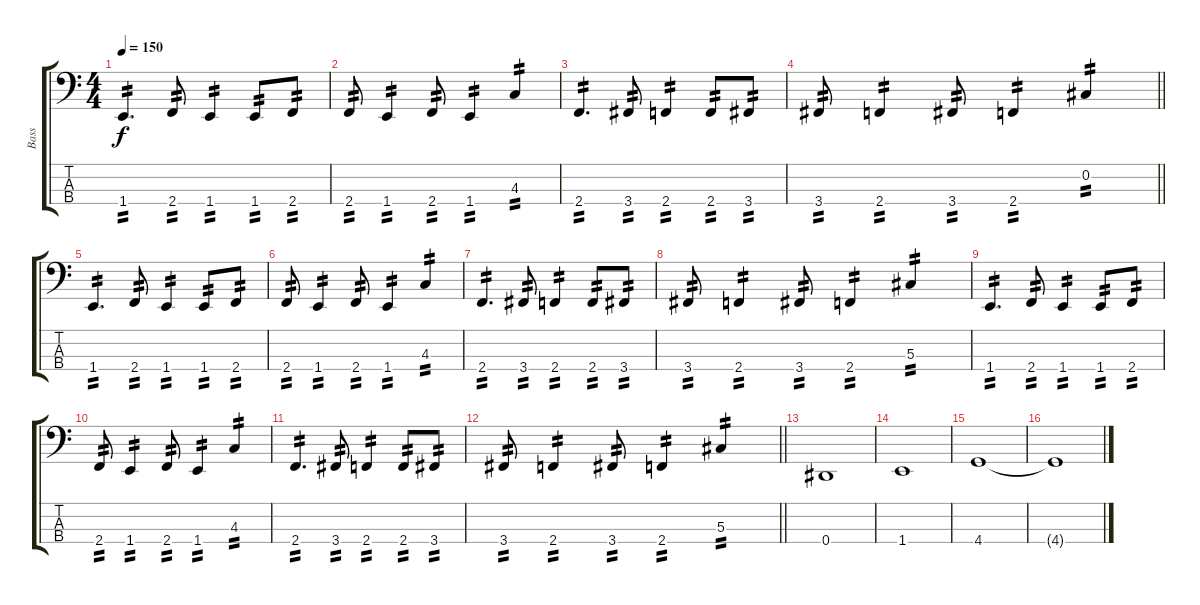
\track ("Bass" "Bass") {instrument electricbasspick}
\staff {score tabs}
\tuning (Gb2 Db2 Ab1 Eb1) {hide}
\ts (4 4)
\tempo 150
\tempo 148
\tempo 150
\clef f4
\ks c
1.4.4{d tp 2 dy f instrument electricbasspick} 2.4.8{tp 2} 1.4.4{tp 2} 1.4.8{tp 2} 2.4.8{tp 2} |
2.4.8{tp 2} 1.4.4{tp 2} 2.4.8{tp 2} 1.4.4{tp 2} 4.3.4{tp 2} |
2.4.4{d tp 2} 3.4.8{tp 2} 2.4.4{tp 2} 2.4.8{tp 2} 3.4.8{tp 2} |
\barLineRight lightlight
3.4.8{tp 2} 2.4.4{tp 2} 3.4.8{tp 2} 2.4.4{tp 2} 0.2.4{tp 2} |
\section ("" "")
1.4.4{d tp 2} 2.4.8{tp 2} 1.4.4{tp 2} 1.4.8{tp 2} 2.4.8{tp 2} |
2.4.8{tp 2} 1.4.4{tp 2} 2.4.8{tp 2} 1.4.4{tp 2} 4.3.4{tp 2} |
2.4.4{d tp 2} 3.4.8{tp 2} 2.4.4{tp 2} 2.4.8{tp 2} 3.4.8{tp 2} |
3.4.8{tp 2} 2.4.4{tp 2} 3.4.8{tp 2} 2.4.4{tp 2} 5.3.4{tp 2} |
1.4.4{d tp 2} 2.4.8{tp 2} 1.4.4{tp 2} 1.4.8{tp 2} 2.4.8{tp 2} |
2.4.8{tp 2} 1.4.4{tp 2} 2.4.8{tp 2} 1.4.4{tp 2} 4.3.4{tp 2} |
2.4.4{d tp 2} 3.4.8{tp 2} 2.4.4{tp 2} 2.4.8{tp 2} 3.4.8{tp 2} |
\barLineRight lightlight
3.4.8{tp 2} 2.4.4{tp 2} 3.4.8{tp 2} 2.4.4{tp 2} 5.3.4{tp 2} |
0.4.1 |
1.4.1 |
4.4.1 |
4.4{t}.1
